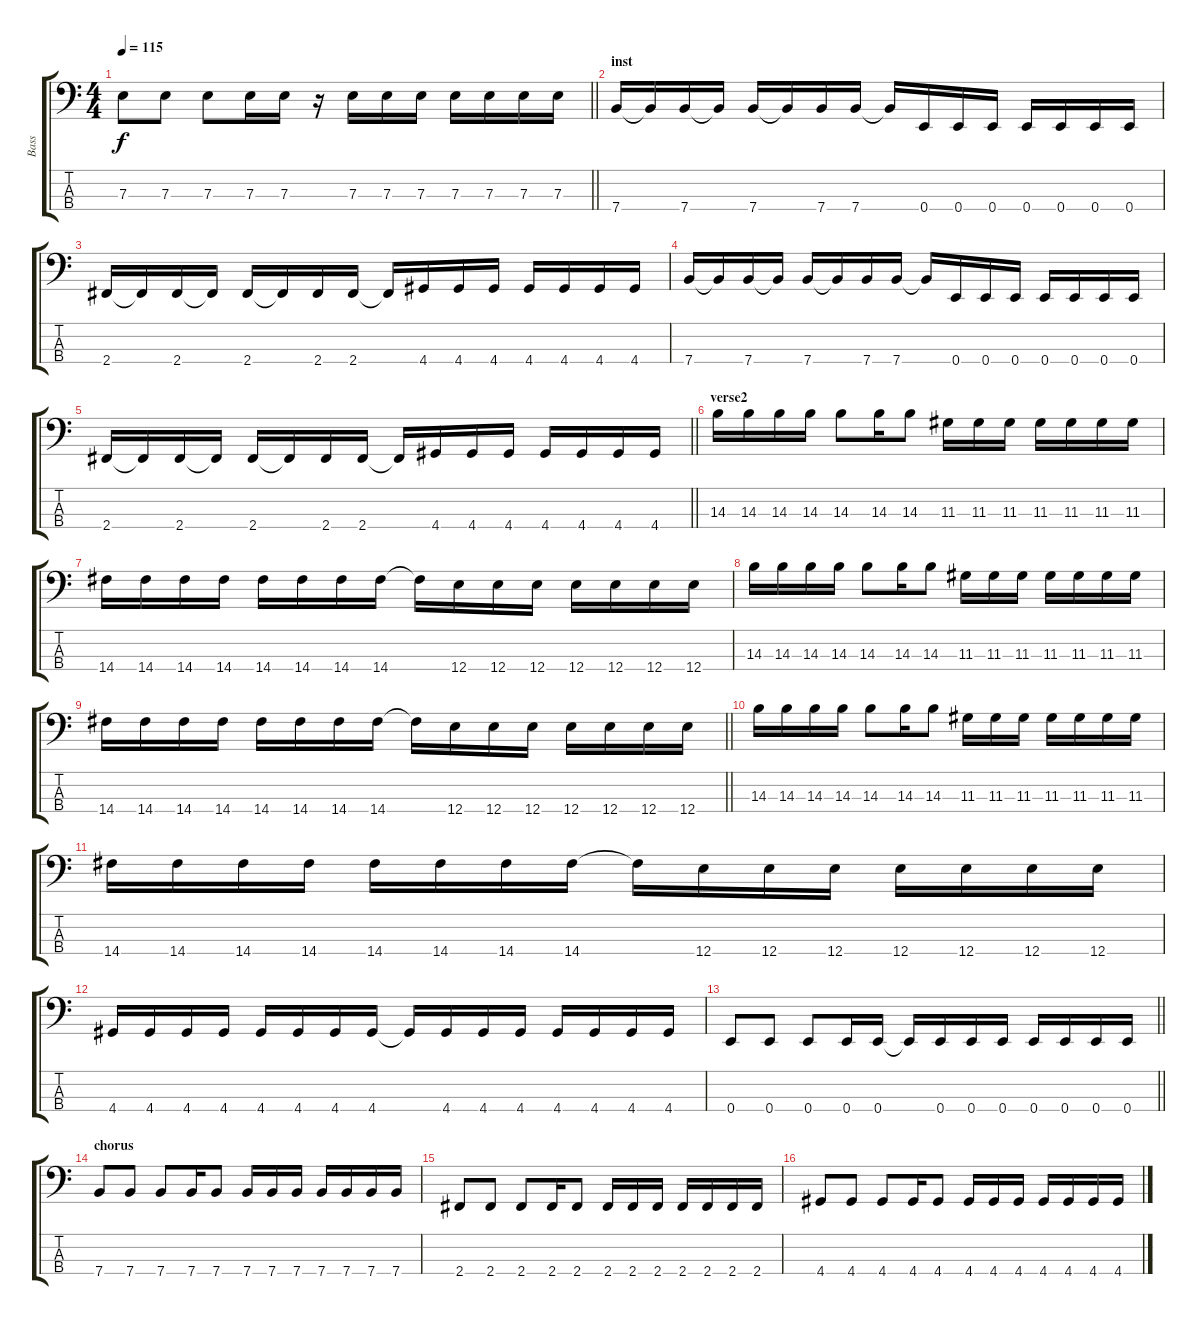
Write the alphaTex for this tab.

\track ("Bass" "Bass") {instrument electricbassfinger}
\staff {score tabs}
\tuning (G2 D2 A1 E1) {hide}
\ts (4 4)
\tempo 115
\clef f4
\barLineRight lightlight
\ks c
7.3.8{dy f} 7.3.8 7.3.8 7.3.16 7.3.16 r.16 7.3.16 7.3.16 7.3.16 7.3.16 7.3.16 7.3.16 7.3.16 |
\section ("" "inst")
7.4.16 7.4{t}.16 7.4.16 7.4{t}.16 7.4.16 7.4{t}.16 7.4.16 7.4.16 7.4{t}.16 0.4.16 0.4.16 0.4.16 0.4.16 0.4.16 0.4.16 0.4.16 |
2.4.16 2.4{t}.16 2.4.16 2.4{t}.16 2.4.16 2.4{t}.16 2.4.16 2.4.16 2.4{t}.16 4.4.16 4.4.16 4.4.16 4.4.16 4.4.16 4.4.16 4.4.16 |
7.4.16 7.4{t}.16 7.4.16 7.4{t}.16 7.4.16 7.4{t}.16 7.4.16 7.4.16 7.4{t}.16 0.4.16 0.4.16 0.4.16 0.4.16 0.4.16 0.4.16 0.4.16 |
\barLineRight lightlight
2.4.16 2.4{t}.16 2.4.16 2.4{t}.16 2.4.16 2.4{t}.16 2.4.16 2.4.16 2.4{t}.16 4.4.16 4.4.16 4.4.16 4.4.16 4.4.16 4.4.16 4.4.16 |
\section ("" "verse2")
14.3.16 14.3.16 14.3.16 14.3.16 14.3.8 14.3.16 14.3.8 11.3.16 11.3.16 11.3.16 11.3.16 11.3.16 11.3.16 11.3.16 |
14.4.16 14.4.16 14.4.16 14.4.16 14.4.16 14.4.16 14.4.16 14.4.16 14.4{t}.16 12.4.16 12.4.16 12.4.16 12.4.16 12.4.16 12.4.16 12.4.16 |
14.3.16 14.3.16 14.3.16 14.3.16 14.3.8 14.3.16 14.3.8 11.3.16 11.3.16 11.3.16 11.3.16 11.3.16 11.3.16 11.3.16 |
\barLineRight lightlight
14.4.16 14.4.16 14.4.16 14.4.16 14.4.16 14.4.16 14.4.16 14.4.16 14.4{t}.16 12.4.16 12.4.16 12.4.16 12.4.16 12.4.16 12.4.16 12.4.16 |
14.3.16 14.3.16 14.3.16 14.3.16 14.3.8 14.3.16 14.3.8 11.3.16 11.3.16 11.3.16 11.3.16 11.3.16 11.3.16 11.3.16 |
14.4.16 14.4.16 14.4.16 14.4.16 14.4.16 14.4.16 14.4.16 14.4.16 14.4{t}.16 12.4.16 12.4.16 12.4.16 12.4.16 12.4.16 12.4.16 12.4.16 |
4.4.16 4.4.16 4.4.16 4.4.16 4.4.16 4.4.16 4.4.16 4.4.16 4.4{t}.16 4.4.16 4.4.16 4.4.16 4.4.16 4.4.16 4.4.16 4.4.16 |
\barLineRight lightlight
0.4.8 0.4.8 0.4.8 0.4.16 0.4.16 0.4{t}.16 0.4.16 0.4.16 0.4.16 0.4.16 0.4.16 0.4.16 0.4.16 |
\section ("" "chorus")
7.4.8 7.4.8 7.4.8 7.4.16 7.4.8 7.4.16 7.4.16 7.4.16 7.4.16 7.4.16 7.4.16 7.4.16 |
2.4.8 2.4.8 2.4.8 2.4.16 2.4.8 2.4.16 2.4.16 2.4.16 2.4.16 2.4.16 2.4.16 2.4.16 |
4.4.8 4.4.8 4.4.8 4.4.16 4.4.8 4.4.16 4.4.16 4.4.16 4.4.16 4.4.16 4.4.16 4.4.16
